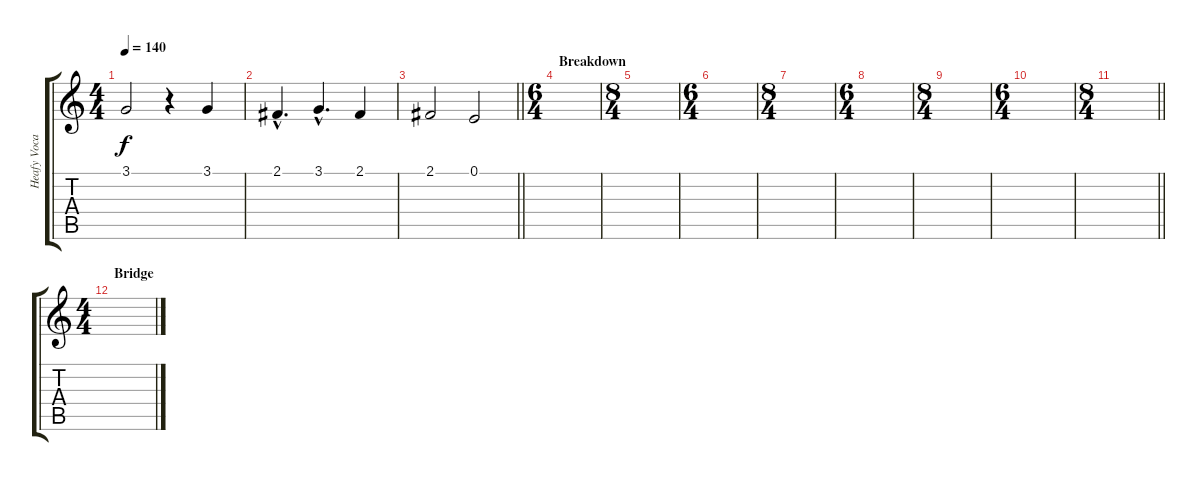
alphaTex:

\track ("Heafy Vocals" "Heafy Voca") {instrument lead2sawtooth}
\staff {score tabs}
\tuning (E4 B3 G3 D3 A2 B1) {hide}
\ts (4 4)
\tempo 140
\clef g2
\ks c
3.1.2{dy f} r.4 3.1.4 |
2.1{hac}.4{d} 3.1{hac}.4{d} 2.1.4 |
\barLineRight lightlight
2.1.2 0.1.2 |
\ts (6 4)
\section ("" "Breakdown")
|
\ts (8 4)
|
\ts (6 4)
|
\ts (8 4)
|
\ts (6 4)
|
\ts (8 4)
|
\ts (6 4)
|
\ts (8 4)
\barLineRight lightlight
|
\ts (4 4)
\section ("" "Bridge")
